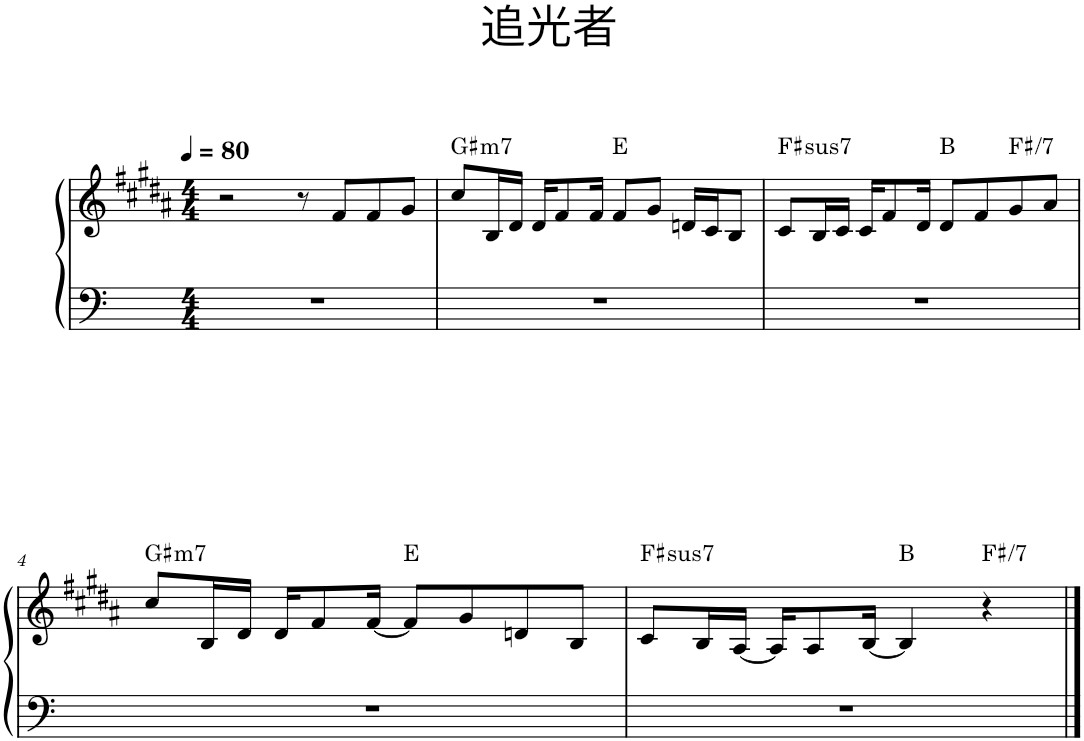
**kern	**kern	**harte
*part1	*part1	*part1
*staff2	*staff1	*
*I"Piano	*	*
*I'Pno.	*	*
*clefF4	*clefG2	*
*	*k[f#c#g#d#a#]	*
*M4/4	*M4/4	*
*MM80	*MM80	*
=1	=1	=1
1r	2r	.
.	8r	.
.	8f#/L	.
.	8f#/	.
.	8g#/J	.
=2	=2	=2
!	!	!LO:H:kt=m7
1r	8cc#/L	G#:min7
.	16B/L	.
.	16d#/JJ	.
.	16d#/KL	.
.	8f#/	.
.	16f#/Jk	.
.	8f#/L	E:maj
.	8g#/J	.
.	16dn/LL	.
.	16c#/J	.
.	8B/J	.
=3	=3	=3
!	!	!LO:H:kt=7
1r	8c#/L	F#:maj
.	16B/L	.
.	16c#/JJ	.
.	16c#/KL	.
.	8f#/	.
.	16d#/Jk	.
.	8d#/L	B:maj
.	8f#/	.
!	!	!LO:H:kt=7
.	8g#/	F#:7
.	8a#/J	.
!!LO:LB:g=z
=4	=4	=4
!	!	!LO:H:kt=m7
1r	8cc#/L	G#:min7
.	16B/L	.
.	16d#/JJ	.
.	16d#/KL	.
.	8f#/	.
.	[16f#/Jk	.
.	8f#/L]	E:maj
.	8g#/	.
.	8dn/	.
.	8B/J	.
=5	=5	=5
!	!	!LO:H:kt=7
1r	8c#/L	F#:maj
.	16B/L	.
.	[16A#/JJ	.
.	16A#/KL]	.
.	8A#/	.
.	[16B/Jk	.
.	4B/]	B:maj
!	!	!LO:H:kt=7
.	4r	F#:7
==	==	==
*-	*-	*-
